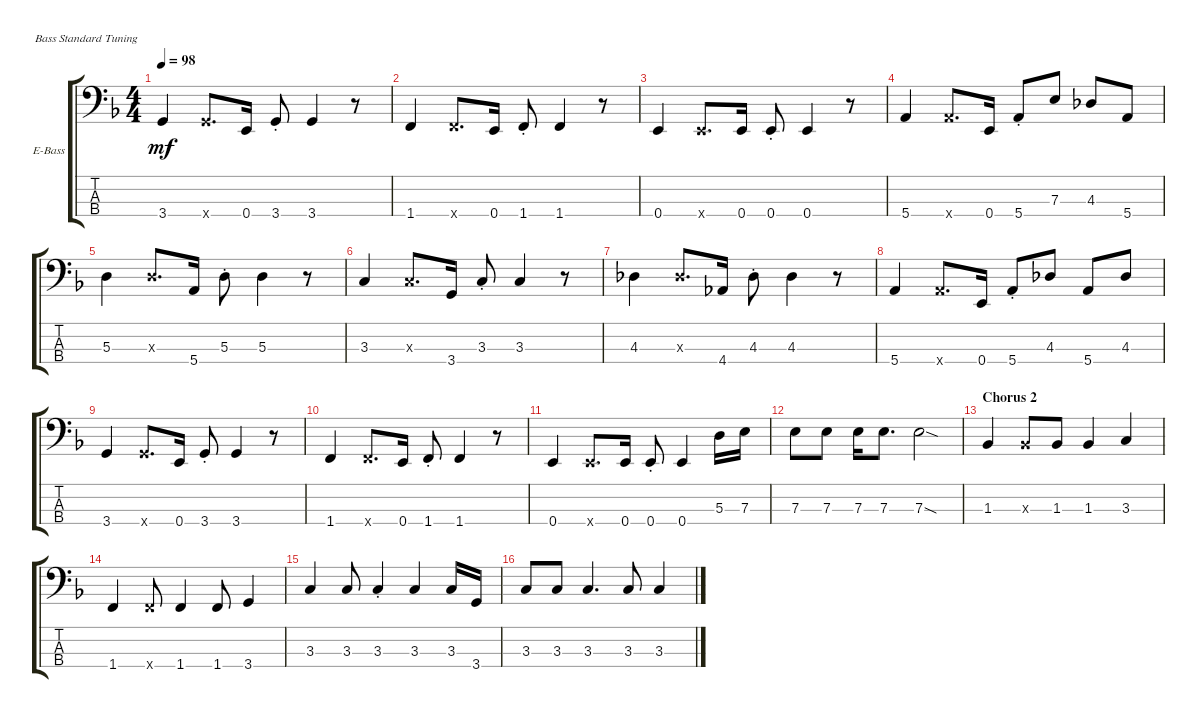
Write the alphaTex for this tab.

\defaultSystemsLayout 4
\bracketExtendMode groupsimilarinstruments
\firstSystemTrackNameOrientation horizontal
\otherSystemsTrackNameOrientation horizontal
\track ("Electric Bass" "E-Bass") {instrument electricbassfinger}
\staff {score tabs}
\tuning (G2 D2 A1 E1)
\ts (4 4)
\tempo 98
\clef f4
\ks dminor
3.4.4{dy mf} 3.4{x}.8{d} 0.4.16 3.4{st}.8 3.4.4 r.8 |
1.4.4 1.4{x}.8{d} 0.4.16 1.4{st}.8 1.4.4 r.8 |
0.4.4 0.4{x}.8{d} 0.4.16 0.4{st}.8 0.4.4 r.8 |
5.4.4 5.4{x}.8{d} 0.4.16 5.4{st}.8 7.3.8 4.3.8 5.4.8 |
5.3.4 5.3{x}.8{d} 5.4.16 5.3{st}.8 5.3.4 r.8 |
3.3.4 3.3{x}.8{d} 3.4.16 3.3{st}.8 3.3.4 r.8 |
4.3.4 4.3{x}.8{d} 4.4.16 4.3{st}.8 4.3.4 r.8 |
5.4.4 5.4{x}.8{d} 0.4.16 5.4{st}.8 4.3.8 5.4.8 4.3.8 |
3.4.4 3.4{x}.8{d} 0.4.16 3.4{st}.8 3.4.4 r.8 |
1.4.4 1.4{x}.8{d} 0.4.16 1.4{st}.8 1.4.4 r.8 |
0.4.4 0.4{x}.8{d} 0.4.16 0.4{st}.8 0.4.4 5.3.16 7.3.16 |
7.3.8 7.3.8 7.3.16 7.3.8{d} 7.3{sod}.2 |
\section ("" "Chorus 2")
1.3.4 1.3{x}.8 1.3.8 1.3.4 3.3.4 |
1.4.4 1.4{x}.8 1.4.4 1.4.8 3.4.4 |
3.3.4 3.3.8 3.3{st}.4 3.3.4 3.3.16 3.4.16 |
3.3.8 3.3.8 3.3.4{d} 3.3.8 3.3.4
